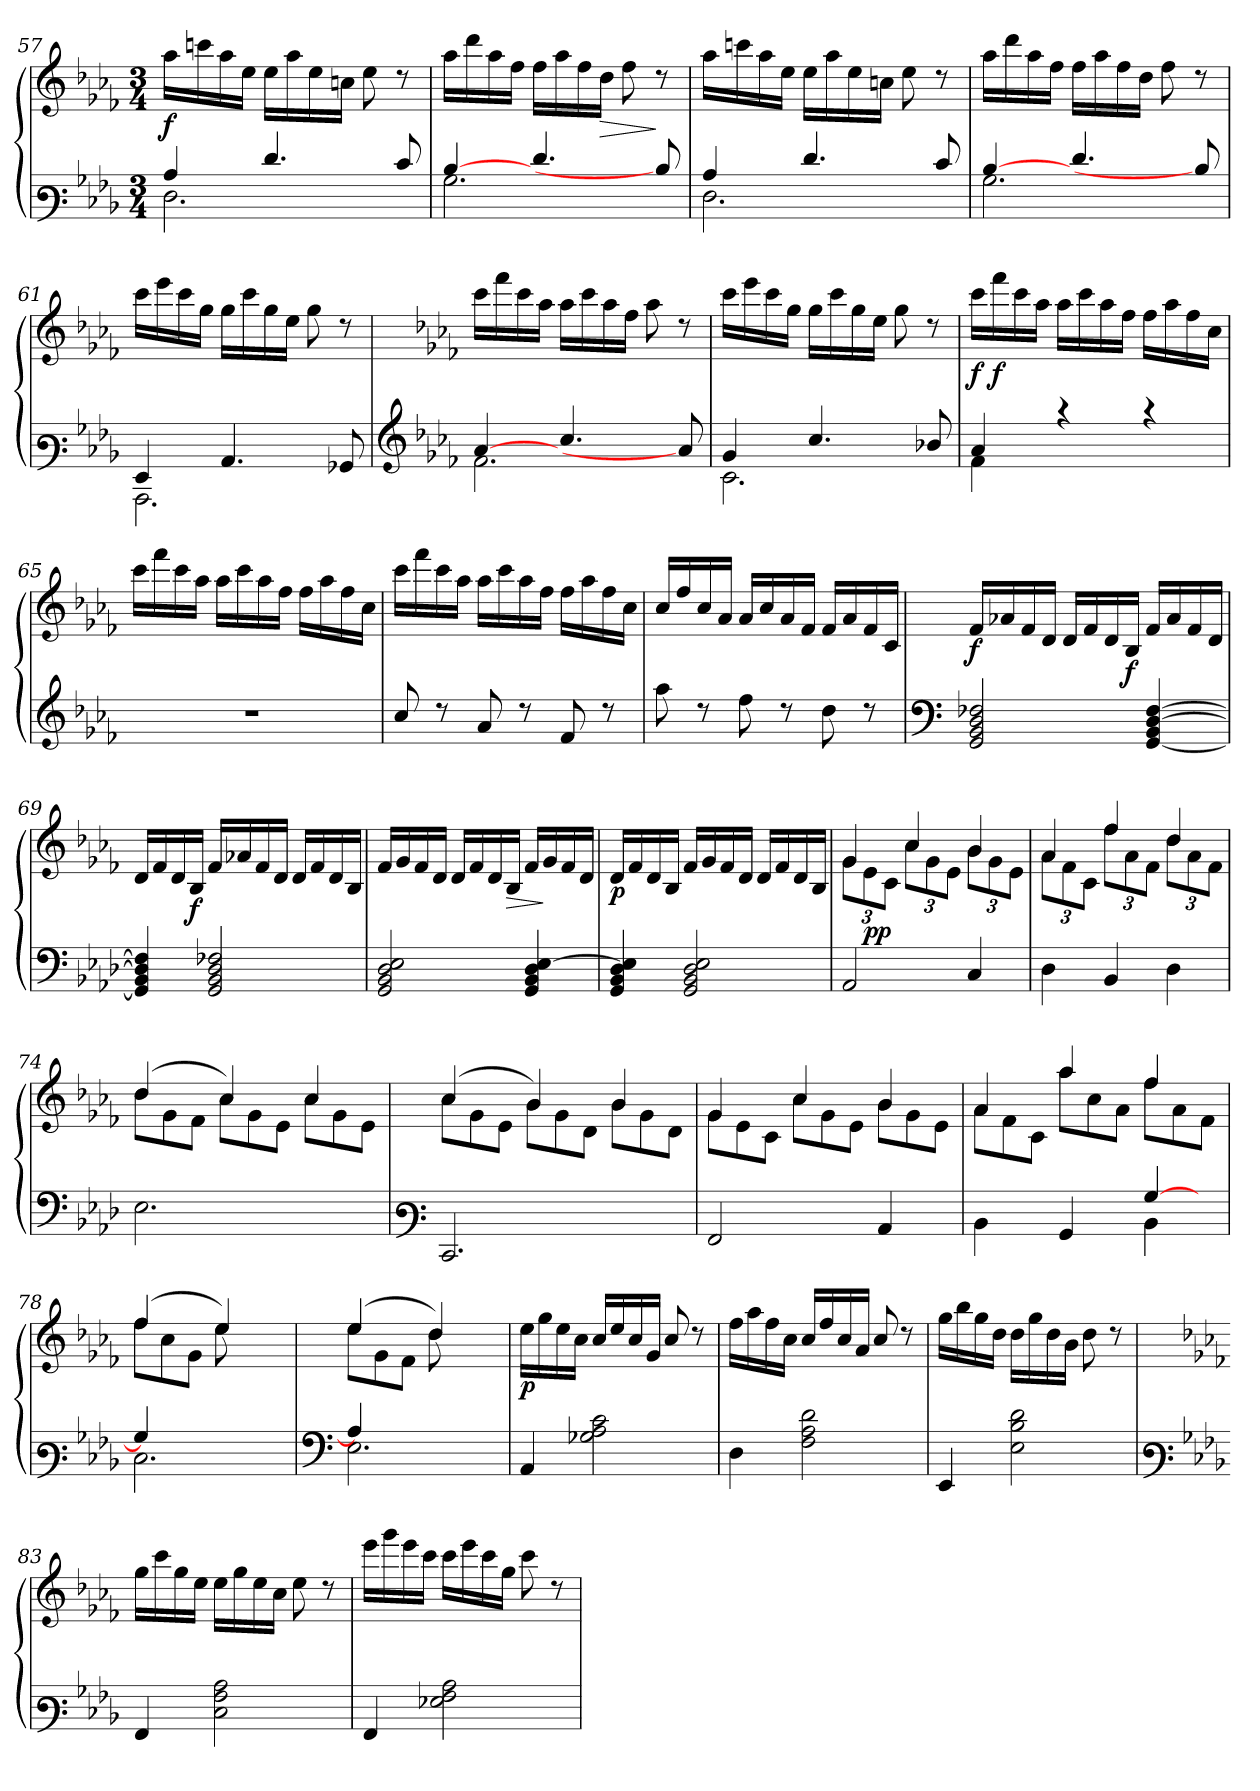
**kern	**kern	**dynam
*part1	*part1	*part1
*staff2	*staff1	*staff1/2
*clefF3	*clefG3	*
*k[b-e-a-d-]	*k[b-e-a-d-]	*
*M3/4	*M3/4	*
=57	=57	=57
*^	*	*
!	!	!	!LO:DY:b
4c/	2.F\	16ff\LL	f
.	.	16aan\	.
.	.	16ff\	.
.	.	16cc\JJ	.
4.f/	.	16cc\LL	.
.	.	16ff\	.
.	.	16cc\	.
.	.	16an\JJ	.
.	.	8cc\	.
8e-/	.	8rb	.
!!LO:LB:g=z
=58	=58	=58	=58
[>4d-/	2.B-\	16ff\LL	.
.	.	16bb-\	.
.	.	16ff\	.
.	.	16dd-\JJ	.
4.f/	.	16dd-\LL	.
.	.	16ff\	.
.	.	16dd-\	.
!	!	!	!LO:HP:b
.	.	16b-\JJ	>
.	.	8dd-\	.
8d-/]	.	8rb	]
=59	=59	=59	=59
4c/	2.F\	16ff\LL	.
.	.	16aan\	.
.	.	16ff\	.
.	.	16cc\JJ	.
4.f/	.	16cc\LL	.
.	.	16ff\	.
.	.	16cc\	.
.	.	16an\JJ	.
.	.	8cc\	.
8e-/	.	8rb	.
=60	=60	=60	=60
[>4d-/	2.B-\	16ff\LL	.
.	.	16bb-\	.
.	.	16ff\	.
.	.	16dd-\JJ	.
4.f/	.	16dd-\LL	.
.	.	16ff\	.
.	.	16dd-\	.
.	.	16b-\JJ	.
.	.	8dd-\	.
8d-/]	.	8rb	.
=61	=61	=61	=61
4GG/	2.CC\	16aa-\LL	.
.	.	16ccc\	.
.	.	16aa-\	.
.	.	16ee-\JJ	.
4.C/	.	16ee-\LL	.
.	.	16aa-\	.
.	.	16ee-\	.
.	.	16cc\JJ	.
.	.	8ee-\	.
8BB-X/	.	8rb	.
!!LO:PB:g=z
=62	=62	=62	=62
*clefG3	*	*	*
*k[b-e-a-d-]	*	*k[b-e-a-d-]	*
[>4f/	2.d-\	16aa-\LL	.
.	.	16ddd-\	.
.	.	16aa-\	.
.	.	16ff\JJ	.
4.a-/	.	16ff\LL	.
.	.	16aa-\	.
.	.	16ff\	.
.	.	16dd-\JJ	.
.	.	8ff\	.
8f/]	.	8rb	.
=63	=63	=63	=63
4e-/	2.A-\	16aa-\LL	.
.	.	16ccc\	.
.	.	16aa-\	.
.	.	16ee-\JJ	.
4.a-/	.	16ee-\LL	.
.	.	16aa-\	.
.	.	16ee-\	.
.	.	16cc\JJ	.
.	.	8ee-\	.
8g-X/	.	8rb	.
=64	=64	=64	=64
!	!	!	!LO:DY:b
4f/	4d-\	16aa-\LL	f
!	!	!	!LO:DY:b
.	.	16ddd-\	f
.	.	16aa-\	.
.	.	16ff\JJ	.
4rff	2ryy	16ff\LL	.
.	.	16aa-\	.
.	.	16ff\	.
.	.	16dd-\JJ	.
4rff	.	16dd-\LL	.
.	.	16ff\	.
.	.	16dd-\	.
.	.	16a-\JJ	.
*v	*v	*	*
!!LO:LB:g=z
=65	=65	=65
2.r	16aa-\LL	.
.	16ddd-\	.
.	16aa-\	.
.	16ff\JJ	.
.	16ff\LL	.
.	16aa-\	.
.	16ff\	.
.	16dd-\JJ	.
.	16dd-\LL	.
.	16ff\	.
.	16dd-\	.
.	16a-\JJ	.
=66	=66	=66
8a-/	16aa-\LL	.
.	16ddd-\	.
8rb	16aa-\	.
.	16ff\JJ	.
8f/	16ff\LL	.
.	16aa-\	.
8rb	16ff\	.
.	16dd-\JJ	.
8d-/	16dd-\LL	.
.	16ff\	.
8rb	16dd-\	.
.	16a-\JJ	.
=67	=67	=67
8ff\	16a-/LL	.
.	16dd-/	.
8rb	16a-/	.
.	16f/JJ	.
8dd-\	16f/LL	.
.	16a-/	.
8rb	16f/	.
.	16d-/JJ	.
8b-\	16d-/LL	.
.	16f/	.
8rb	16d-/	.
.	16A-/JJ	.
!!LO:LB:g=z
=68	=68	=68
*clefF4	*	*
!	!	!LO:DY:b
2GG/ 2BB-/ 2D-/ 2F-X/	16d-/LL	f
.	16f-X/	.
.	16d-/	.
.	16B-/JJ	.
.	16B-/LL	.
.	16d-/	.
.	16B-/	.
!	!	!LO:DY:b
.	16G/JJ	f
[<4GG/ 4BB-/ [<4D-/ [>4F-/	16d-/LL	.
.	16f-/	.
.	16d-/	.
.	16B-/JJ	.
=69	=69	=69
4GG/] 4BB-/ 4D-/] 4F-/]	16B-/LL	.
.	16d-/	.
.	16B-/	.
!	!	!LO:DY:b
.	16G/JJ	f
2GG/ 2BB-/ 2D-/ 2F-X/	16d-/LL	.
.	16f-X/	.
.	16d-/	.
.	16B-/JJ	.
.	16B-/LL	.
.	16d-/	.
.	16B-/	.
.	16G/JJ	.
=70	=70	=70
2GG/ 2BB-/ 2D-/ 2E-/	16d-/LL	.
.	16e-/	.
.	16d-/	.
.	16B-/JJ	.
.	16B-/LL	.
.	16d-/	.
.	16B-/	.
!	!	!LO:HP:b
.	16G/JJ	>
4GG/ 4BB-/ 4D-/ [>4E-/	16d-/LL	.
.	16e-/	]
.	16d-/	.
.	16B-/JJ	.
!!LO:LB:g=z
=71	=71	=71
!	!	!LO:DY:b
4GG/ 4BB-/ 4D-/ 4E-/]	16B-/LL	p
.	16d-/	.
.	16B-/	.
.	16G/JJ	.
2GG/ 2BB-/ 2D-/ 2E-/	16d-/LL	.
.	16e-/	.
.	16d-/	.
.	16B-/JJ	.
.	16B-/LL	.
.	16d-/	.
.	16B-/	.
.	16G/JJ	.
=72	=72	=72
*	*^	*
2AA-/	4e-/	12e-\L	.
!	!	!	!LO:DY:b
.	.	12c\	pp
.	.	12A-\J	.
.	4a-/	12a-\L	.
.	.	12e-\	.
.	.	12c\J	.
4C/	4g/	12g\L	.
.	.	12e-\	.
.	.	12c\J	.
=73	=73	=73	=73
4D-\	4f/	12f\L	.
.	.	12d-\	.
.	.	12A-\J	.
4BB-/	4dd-/	12dd-\L	.
.	.	12f\	.
.	.	12d-\J	.
4D-\	4b-/	12b-\L	.
.	.	12f\	.
.	.	12d-\J	.
=74	=74	=74	=74
2.E-\	(>4b-/	8b-\L	.
.	.	8e-\	.
.	8ryy	8d-\J	.
.	4a-/)	8a-\L	.
.	.	8e-\	.
.	8ryy	8c\J	.
4.ryy	4a-/	8a-\L	.
.	.	8e-\	.
.	8ryy	8c\J	.
!!LO:LB:g=z	!!
=75	=75	=75	=75
*clefF3	*	*	*
2.EE-/	(>4a-/	8a-\L	.
.	.	8e-\	.
.	8ryy	8c\J	.
.	4g/)	8g\L	.
.	.	8e-\	.
.	8ryy	8B-\J	.
4.ryy	4g/	8g\L	.
.	.	8e-\	.
.	8ryy	8B-\J	.
=76	=76	=76	=76
2AA-/	4e-/	8e-\L	.
.	.	8c\	.
.	8ryy	8A-\J	.
.	4a-/	8a-\L	.
4ryy	.	8e-\	.
.	8ryy	8c\J	.
4C/	4g/	8g\L	.
.	.	8e-\	.
8ryy	8ryy	8c\J	.
=77	=77	=77	=77
*^	*	*	*
4D-\	2.ryy	4f/	8f\L	.
.	.	.	8d-\	.
8ryy	.	8ryy	8A-\J	.
4BB-/	.	4ff/	8ff\L	.
.	.	.	8a-\	.
8ryy	.	8ryy	8f\J	.
[>4B-/	4D-\	4dd-/	8dd-\L	.
.	.	.	8f\	.
8ryy	8ryy	8ryy	8d-\J	.
=78	=78	=78	=78	=78
4B-/]	2.E-\	(>4dd-/	8dd-\L	.
.	.	.	8a-\	.
2ryy	.	8ryy	8e-\J	.
.	.	4cc/)	8cc\L	.
.	.	.	8ryy	.
.	.	8ryy	8ryy	.
!!LO:LB:g=z	!!
=79	=79	=79	=79	=79
*clefF4	*	*	*	*
4A-/]	2.E-\	(>4cc/	8cc\L	.
.	.	.	8e-\	.
2ryy	.	8ryy	8d-\J	.
.	.	4b-/)	8b-\L	.
.	.	.	8ryy	.
.	.	8ryy	8ryy	.
*v	*v	*	*	*
=80	=80	=80	=80
!	!	!	!LO:DY:b
*	*v	*v	*
4AA-/	16cc\LL	p
.	16ee-\	.
.	16cc\	.
.	16a-\JJ	.
2G-X\ 2A-\ 2c\	16a-/LL	.
.	16cc/	.
.	16a-/	.
.	16e-/JJ	.
.	8a-/	.
.	8rb	.
=81	=81	=81
4D-\	16dd-\LL	.
.	16ff\	.
.	16dd-\	.
.	16a-\JJ	.
2F\ 2A-\ 2d-\	16a-/LL	.
.	16dd-/	.
.	16a-/	.
.	16f/JJ	.
.	8a-/	.
.	8rb	.
=82	=82	=82
4EE-/	16ee-\LL	.
.	16gg\	.
.	16ee-\	.
.	16b-\JJ	.
2E-\ 2B-\ 2d-\	16b-\LL	.
.	16ee-\	.
.	16b-\	.
.	16g\JJ	.
.	8b-\	.
.	8rb	.
!!LO:PB:g=z
=83	=83	=83
*clefF3	*	*
*k[b-e-a-d-]	*k[b-e-a-d-]	*
4AA-/	16ee-\LL	.
.	16aa-\	.
.	16ee-\	.
.	16cc\JJ	.
2E-\ 2A-\ 2c\	16cc\LL	.
.	16ee-\	.
.	16cc\	.
.	16a-\JJ	.
.	8cc\	.
.	8rb	.
=84	=84	=84
4AA-/	16ccc\LL	.
.	16eee-\	.
.	16ccc\	.
.	16aa-\JJ	.
2G-X\ 2A-\ 2c\	16aa-\LL	.
.	16ccc\	.
.	16aa-\	.
.	16ee-\JJ	.
.	8aa-\	.
.	8rb	.
=	=	=
*-	*-	*-
